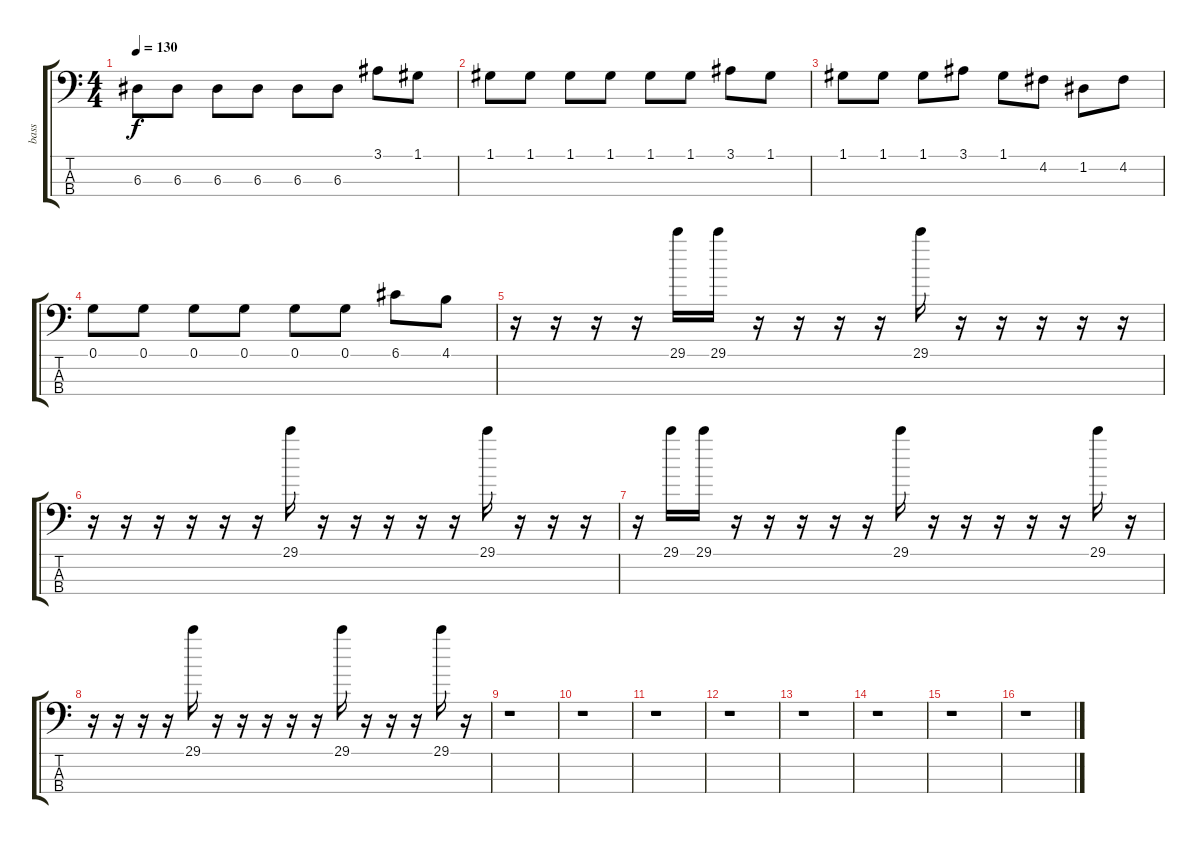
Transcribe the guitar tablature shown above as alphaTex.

\track ("bass" "bass") {instrument synthbass1}
\staff {score tabs}
\tuning (G2 D2 A1 E1) {hide}
\ts (4 4)
\tempo 130
\clef f4
\ks c
6.3.8{dy f} 6.3.8 6.3.8 6.3.8 6.3.8 6.3.8 3.1.8 1.1.8 |
1.1.8 1.1.8 1.1.8 1.1.8 1.1.8 1.1.8 3.1.8 1.1.8 |
1.1.8 1.1.8 1.1.8 3.1.8 1.1.8 4.2.8 1.2.8 4.2.8 |
0.1.8 0.1.8 0.1.8 0.1.8 0.1.8 0.1.8 6.1.8 4.1.8 |
r.16 r.16 r.16 r.16 29.1.16 29.1.16 r.16 r.16 r.16 r.16 29.1.16 r.16 r.16 r.16 r.16 r.16 |
r.16 r.16 r.16 r.16 r.16 r.16 29.1.16 r.16 r.16 r.16 r.16 r.16 29.1.16 r.16 r.16 r.16 |
r.16 29.1.16 29.1.16 r.16 r.16 r.16 r.16 r.16 29.1.16 r.16 r.16 r.16 r.16 r.16 29.1.16 r.16 |
r.16 r.16 r.16 r.16 29.1.16 r.16 r.16 r.16 r.16 r.16 29.1.16 r.16 r.16 r.16 29.1.16 r.16 |
r.1 |
r.1 |
r.1 |
r.1 |
r.1 |
r.1 |
r.1 |
r.1
